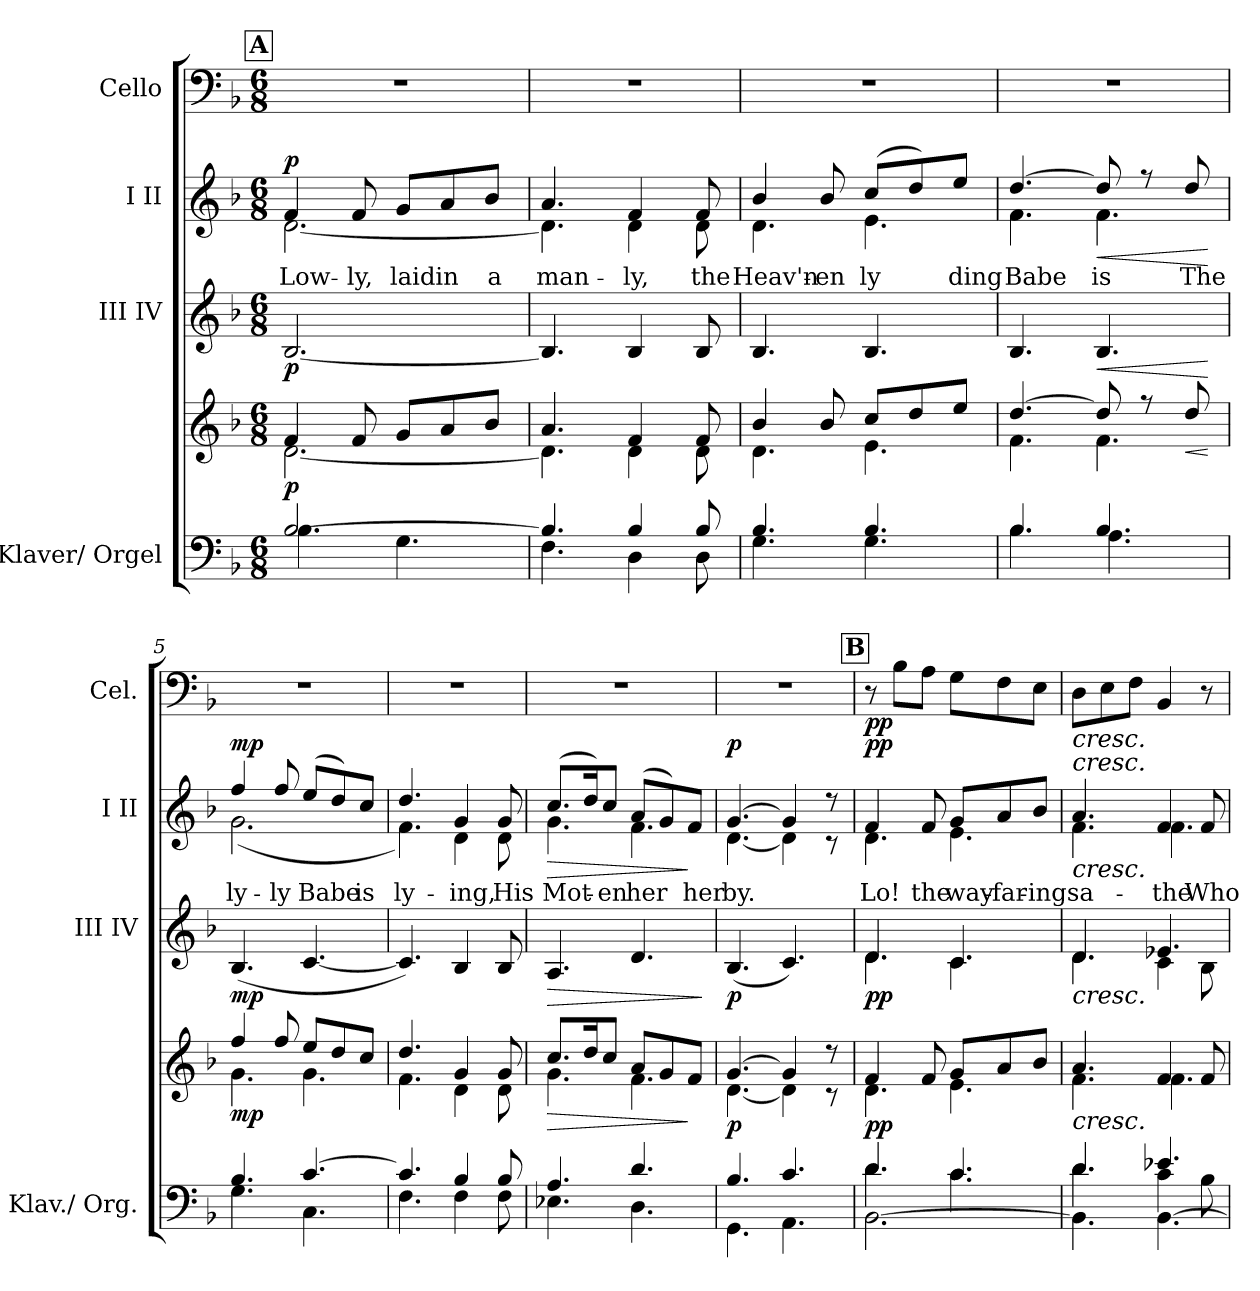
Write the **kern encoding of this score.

**kern	**kern	**dynam	**kern	**dynam	**kern	**text	**dynam	**kern	**dynam
*part4	*part4	*part4	*part3	*part3	*part2	*part2	*part2	*part1	*part1
*staff5	*staff4	*staff4/5	*staff3	*staff3	*staff2	*staff2	*staff2	*staff1	*staff1
*I"Klaver/ Orgel	*	*	*I"III IV	*	*I"I II	*	*	*I"Cello	*
*I'Klav./ Org.	*	*	*I'III IV	*	*I'I II	*	*	*I'Cel.	*
*clefF4	*clefG2	*	*clefG2	*	*clefG2	*	*	*clefF4	*
*k[b-]	*k[b-]	*	*k[b-]	*	*k[b-]	*	*	*k[b-]	*
*M6/8	*M6/8	*	*M6/8	*	*M6/8	*	*	*M6/8	*
*MM72	*MM72	*	*MM72	*	*MM72	*	*	*MM72	*
!!LO:REH:place=s1:a:B:fs=14:t=A
=1	=1	=1	=1	=1	=1	=1	=1	=1	=1
*^	*^	*	*	*	*	*	*	*	*
!	!	!	!	!	!	!	!	!LO:LY:a	!	!	!
*	*	*	*	*	*	*	*^	*	*	*	*
!	!	!	!	!LO:DY:b	!	!LO:DY:b	!	!	!LO:LY:b	!LO:DY:b	!	!
[2.B-/	4.B-\	4f/	[2.d\	p	[2.B-/	p	4f/	[2.d\	Low-	p	2.r	.
!	!	!	!	!	!	!	!	!	!LO:LY:a	!	!	!
.	.	8f/	.	.	.	.	8f/	.	-ly,	.	.	.
!	!	!	!	!	!	!	!	!	!LO:LY:a	!	!	!
.	4.G\	8g/L	.	.	.	.	8g/L	.	laid	.	.	.
!	!	!	!	!	!	!	!	!	!LO:LY:a	!	!	!
.	.	8a/	.	.	.	.	8a/	.	in	.	.	.
!	!	!	!	!	!	!	!	!	!LO:LY:a	!	!	!
.	.	8b-/J	.	.	.	.	8b-/J	.	a	.	.	.
=2	=2	=2	=2	=2	=2	=2	=2	=2	=2	=2	=2	=2
!	!	!	!	!	!	!	!	!	!LO:LY:a	!	!	!
4.B-/]	4.F\	4.a/	4.d\]	.	4.B-/]	.	4.a/	4.d\]	man-	.	2.r	.
!	!	!	!	!	!	!	!	!	!LO:LY:a	!	!	!
!	!	!	!	!	!	!	!	!	!LO:LY:b	!	!	!
4B-/	4D\	4f/	4d\	.	4B-/	.	4f/	4d\	-ly,	.	.	.
!	!	!	!	!	!	!	!	!	!LO:LY:a	!	!	!
!	!	!	!	!	!	!	!	!	!LO:LY:b	!	!	!
8B-/	8D\	8f/	8d\	.	8B-/	.	8f/	8d\	the	.	.	.
=3	=3	=3	=3	=3	=3	=3	=3	=3	=3	=3	=3	=3
!	!	!	!	!	!	!	!	!	!LO:LY:a	!	!	!
!	!	!	!	!	!	!	!	!	!LO:LY:b	!	!	!
4.B-/	4.G\	4b-/	4.d\	.	4.B-/	.	4b-/	4.d\	Heav'n-	.	2.r	.
!	!	!	!	!	!	!	!	!	!LO:LY:a	!	!	!
.	.	8b-/	.	.	.	.	8b-/	.	-en	.	.	.
!	!	!	!	!	!	!	!	!	!LO:LY:a	!	!	!
!	!	!	!	!	!	!	!	!	!LO:LY:b	!	!	!
4.B-/	4.G\	8cc/L	4.e\	.	4.B-/	.	(>8cc/L	4.e\	-ly	.	.	.
.	.	8dd/	.	.	.	.	8dd/)	.	.	.	.	.
!	!	!	!	!	!	!	!	!	!LO:LY:a	!	!	!
.	.	8ee/J	.	.	.	.	8ee/J	.	-ding	.	.	.
=4	=4	=4	=4	=4	=4	=4	=4	=4	=4	=4	=4	=4
!	!	!	!	!	!	!	!	!	!LO:LY:a	!	!	!
!	!	!	!	!	!	!	!	!	!LO:LY:b	!	!	!
4.B-/	4.B-\	[4.dd/	4.f\	.	4.B-/	.	[4.dd/	4.f\	Babe	.	2.r	.
!	!	!	!	!	!	!LO:HP:b	!	!	!LO:LY:b	!LO:HP:b	!	!
4.B-/	4.A\	8dd/]	4.f\	.	4.B-/	<	8dd/]	4.f\	is	<	.	.
.	.	8r	.	.	.	.	8r	.	.	.	.	.
!	!	!	!	!LO:HP:b	!	!	!	!	!LO:LY:a	!	!	!
.	.	8dd/	.	<	.	.	8dd/	.	The	.	.	.
*v	*v	*	*	*	*	*	*v	*v	*	*	*	*
*	*v	*v	*	*	*	*	*	*	*	*
.	.	[	.	[	.	.	[	.	.
!!LO:LB:g=z
=5	=5	=5	=5	=5	=5	=5	=5	=5	=5
*^	*^	*	*	*	*	*	*	*	*
!	!	!	!	!	!	!	!	!LO:LY:a	!	!	!
*	*	*	*	*	*	*	*^	*	*	*	*
!	!	!	!	!LO:DY:b	!	!LO:DY:b	!	!	!LO:LY:b	!LO:DY:b	!	!
4.B-/	4.G\	4ff/	4.g\	mp	(<4.B-/	mp	4ff/	(<2.g\	ly-	mp	2.r	.
!	!	!	!	!	!	!	!	!	!LO:LY:a	!	!	!
.	.	8ff/	.	.	.	.	8ff/	.	-ly	.	.	.
!	!	!	!	!	!	!	!	!	!LO:LY:a	!	!	!
[4.c/	4.C\	8ee/L	4.g\	.	[4.c/	.	(>8ee/L	.	Babe	.	.	.
.	.	8dd/	.	.	.	.	8dd/)	.	.	.	.	.
!	!	!	!	!	!	!	!	!	!LO:LY:a	!	!	!
.	.	8cc/J	.	.	.	.	8cc/J	.	is	.	.	.
=6	=6	=6	=6	=6	=6	=6	=6	=6	=6	=6	=6	=6
!	!	!	!	!	!	!	!	!	!LO:LY:a	!	!	!
4.c/]	4.F\	4.dd/	4.f\	.	4.c/])	.	4.dd/	4.f\)	ly-	.	2.r	.
!	!	!	!	!	!	!	!	!	!LO:LY:a	!	!	!
!	!	!	!	!	!	!	!	!	!LO:LY:b	!	!	!
4B-/	4F\	4g/	4d\	.	4B-/	.	4g/	4d\	-ing,	.	.	.
!	!	!	!	!	!	!	!	!	!LO:LY:a	!	!	!
!	!	!	!	!	!	!	!	!	!LO:LY:b	!	!	!
8B-/	8F\	8g/	8d\	.	8B-/	.	8g/	8d\	His	.	.	.
=7	=7	=7	=7	=7	=7	=7	=7	=7	=7	=7	=7	=7
!	!	!	!	!LO:HP:b	!	!LO:HP:b	!	!	!LO:LY:a	!LO:HP:b	!	!
!	!	!	!	!	!	!	!	!	!LO:LY:b	!	!	!
4.A/	4.E-X\	8.cc/L	4.g\	>	4.A/	>	(>8.cc/L	4.g\	Mot-	>	2.r	.
.	.	16dd/K	.	.	.	.	16dd/K)	.	.	.	.	.
!	!	!	!	!	!	!	!	!	!LO:LY:a	!	!	!
.	.	8cc/J	.	.	.	.	8cc/J	.	-en	.	.	.
!	!	!	!	!	!	!	!	!	!LO:LY:a	!	!	!
!	!	!	!	!	!	!	!	!	!LO:LY:b	!	!	!
4.d/	4.D\	8a/L	4.f\	.	4.d/	.	(>8a/L	4.f\	-her	.	.	.
.	.	8g/	.	.	.	.	8g/)	.	.	.	.	.
!	!	!	!	!	!	!	!	!	!LO:LY:a	!	!	!
.	.	8f/J	.	]	.	.	8f/J	.	-her	]	.	.
*v	*v	*	*	*	*	*	*v	*v	*	*	*	*
*	*v	*v	*	*	*	*	*	*	*	*
.	.	.	.	]	.	.	.	.	.
=8	=8	=8	=8	=8	=8	=8	=8	=8	=8
*^	*^	*	*	*	*	*	*	*	*
!	!	!	!	!	!	!	!	!LO:LY:a	!	!	!
*	*	*	*	*	*	*	*^	*	*	*	*
!	!	!	!	!LO:DY:b	!	!LO:DY:b	!	!	!LO:LY:b	!LO:DY:b	!	!
4.B-/	4.GG\	[4.g/	[4.d\	p	(<4.B-/	p	[4.g/	[4.d\	by.	p	2.r	.
4.c/	4.AA\	4g/]	4d\]	.	4.c/)	.	4g/]	4d\]	.	.	.	.
.	.	8r	8r	.	.	.	8r	8r	.	.	.	.
!!LO:PB:g=z
!!LO:REH:place=s1:a:B:fs=14:t=B
=9	=9	=9	=9	=9	=9	=9	=9	=9	=9	=9	=9	=9
*	*^	*	*	*	*^	*	*	*	*	*	*	*
!	!	!	!	!	!	!	!	!	!	!	!LO:LY:a	!	!	!
!	!	!	!	!	!LO:DY:b	!	!	!LO:DY:b	!	!	!LO:LY:b	!LO:DY:b	!	!LO:DY:b
4.d/	4.d\	[2.BB-\	4f/	4.d\	pp	4.d/	4.d\	pp	4f/	4.d\	Lo!	pp	8r	pp
.	.	.	.	.	.	.	.	.	.	.	.	.	8B-\L	.
!	!	!	!	!	!	!	!	!	!	!	!LO:LY:a	!	!	!
.	.	.	8f/	.	.	.	.	.	8f/	.	the	.	8A\J	.
!	!	!	!	!	!	!	!	!	!	!	!LO:LY:a	!	!	!
4.c/	4.c\	.	8g/L	4.e\	.	4.c/	4.c\	.	8g/L	4.e\	way-	.	8G\L	.
!	!	!	!	!	!	!	!	!	!	!	!LO:LY:a	!	!	!
.	.	.	8a/	.	.	.	.	.	8a/	.	-far-	.	8F\	.
!	!	!	!	!	!	!	!	!	!	!	!LO:LY:a	!	!	!
.	.	.	8b-/J	.	.	.	.	.	8b-/J	.	-ing	.	8E\J	.
=10	=10	=10	=10	=10	=10	=10	=10	=10	=10	=10	=10	=10	=10	=10
!	!	!	!	!	!	!	!	!	!	!	!	!	!LO:TX:b:i:t=cresc.	!
!	!	!	!	!	!	!	!	!	!	!	!	!	!LO:TX:b:i:t=cresc.	!
!	!	!	!	!	!	!	!	!	!LO:TX:b:i:t=cresc.	!	!	!	!	!
!	!	!	!	!	!	!LO:TX:b:i:t=cresc.	!	!	!	!	!	!	!	!
!	!	!	!LO:TX:b:i:t=cresc.	!	!	!	!	!	!	!	!	!	!	!
!	!	!	!	!	!	!	!	!	!	!	!LO:LY:a	!	!	!
4.d/	4.d\	4.BB-\]	4.a/	4.f\	.	4.d/	4.d\	.	4.a/	4.f\	sa-	.	8D\L	.
.	.	.	.	.	.	.	.	.	.	.	.	.	8E\	.
.	.	.	.	.	.	.	.	.	.	.	.	.	8F\J	.
!	!	!	!	!	!	!	!	!	!	!	!LO:LY:a	!	!	!
!	!	!	!	!	!	!	!	!	!	!	!LO:LY:b	!	!	!
4.e-X/	4c\	[4.BB-\	4f/	4.f\	.	4.e-X/	4c\	.	4f/	4.f\	the	.	4BB-/	.
!	!	!	!	!	!	!	!	!	!	!	!LO:LY:a	!	!	!
.	8B-\	.	8f/	.	.	.	8B-\	.	8f/	.	Who	.	8r	.
*v	*v	*v	*	*	*	*v	*v	*	*v	*v	*	*	*	*
*	*v	*v	*	*	*	*	*	*	*	*
=	=	=	=	=	=	=	=	=	=
*-	*-	*-	*-	*-	*-	*-	*-	*-	*-
